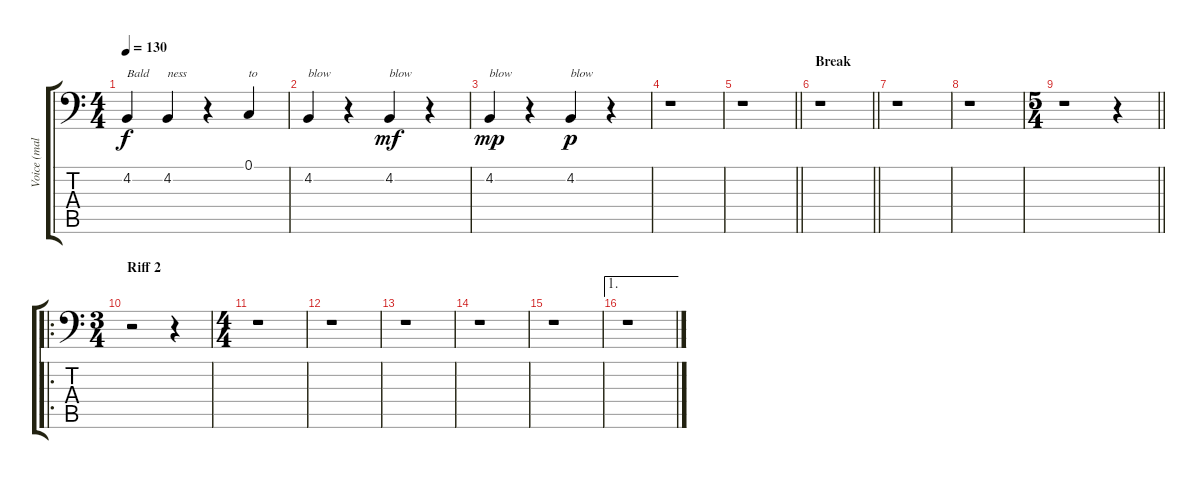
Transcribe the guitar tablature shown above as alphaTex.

\track ("Voice (male)" "Voice (mal") {mute instrument synthvoice}
\staff {score tabs}
\tuning (C3 G2 D2 A1 E1 B0) {hide}
\ts (4 4)
\tempo 130
\clef f4
\ks c
4.2.4{txt "Bald" dy f} 4.2.4{txt "ness"} r.4 0.1.4{txt "to"} |
4.2.4{txt "blow"} r.4 4.2.4{txt "blow" dy mf} r.4 |
4.2.4{txt "blow" dy mp} r.4 4.2.4{txt "blow" dy p} r.4 |
r.1 |
\barLineRight lightlight
r.1 |
\section ("" "Break")
\barLineRight lightlight
r.1 |
r.1 |
r.1 |
\ts (5 4)
\barLineRight lightlight
r.1 r.4 |
\ro
\ts (3 4)
\section ("" "Riff 2")
r.2 r.4 |
\ts (4 4)
r.1 |
r.1 |
r.1 |
r.1 |
r.1 |
\ae 1
r.1
